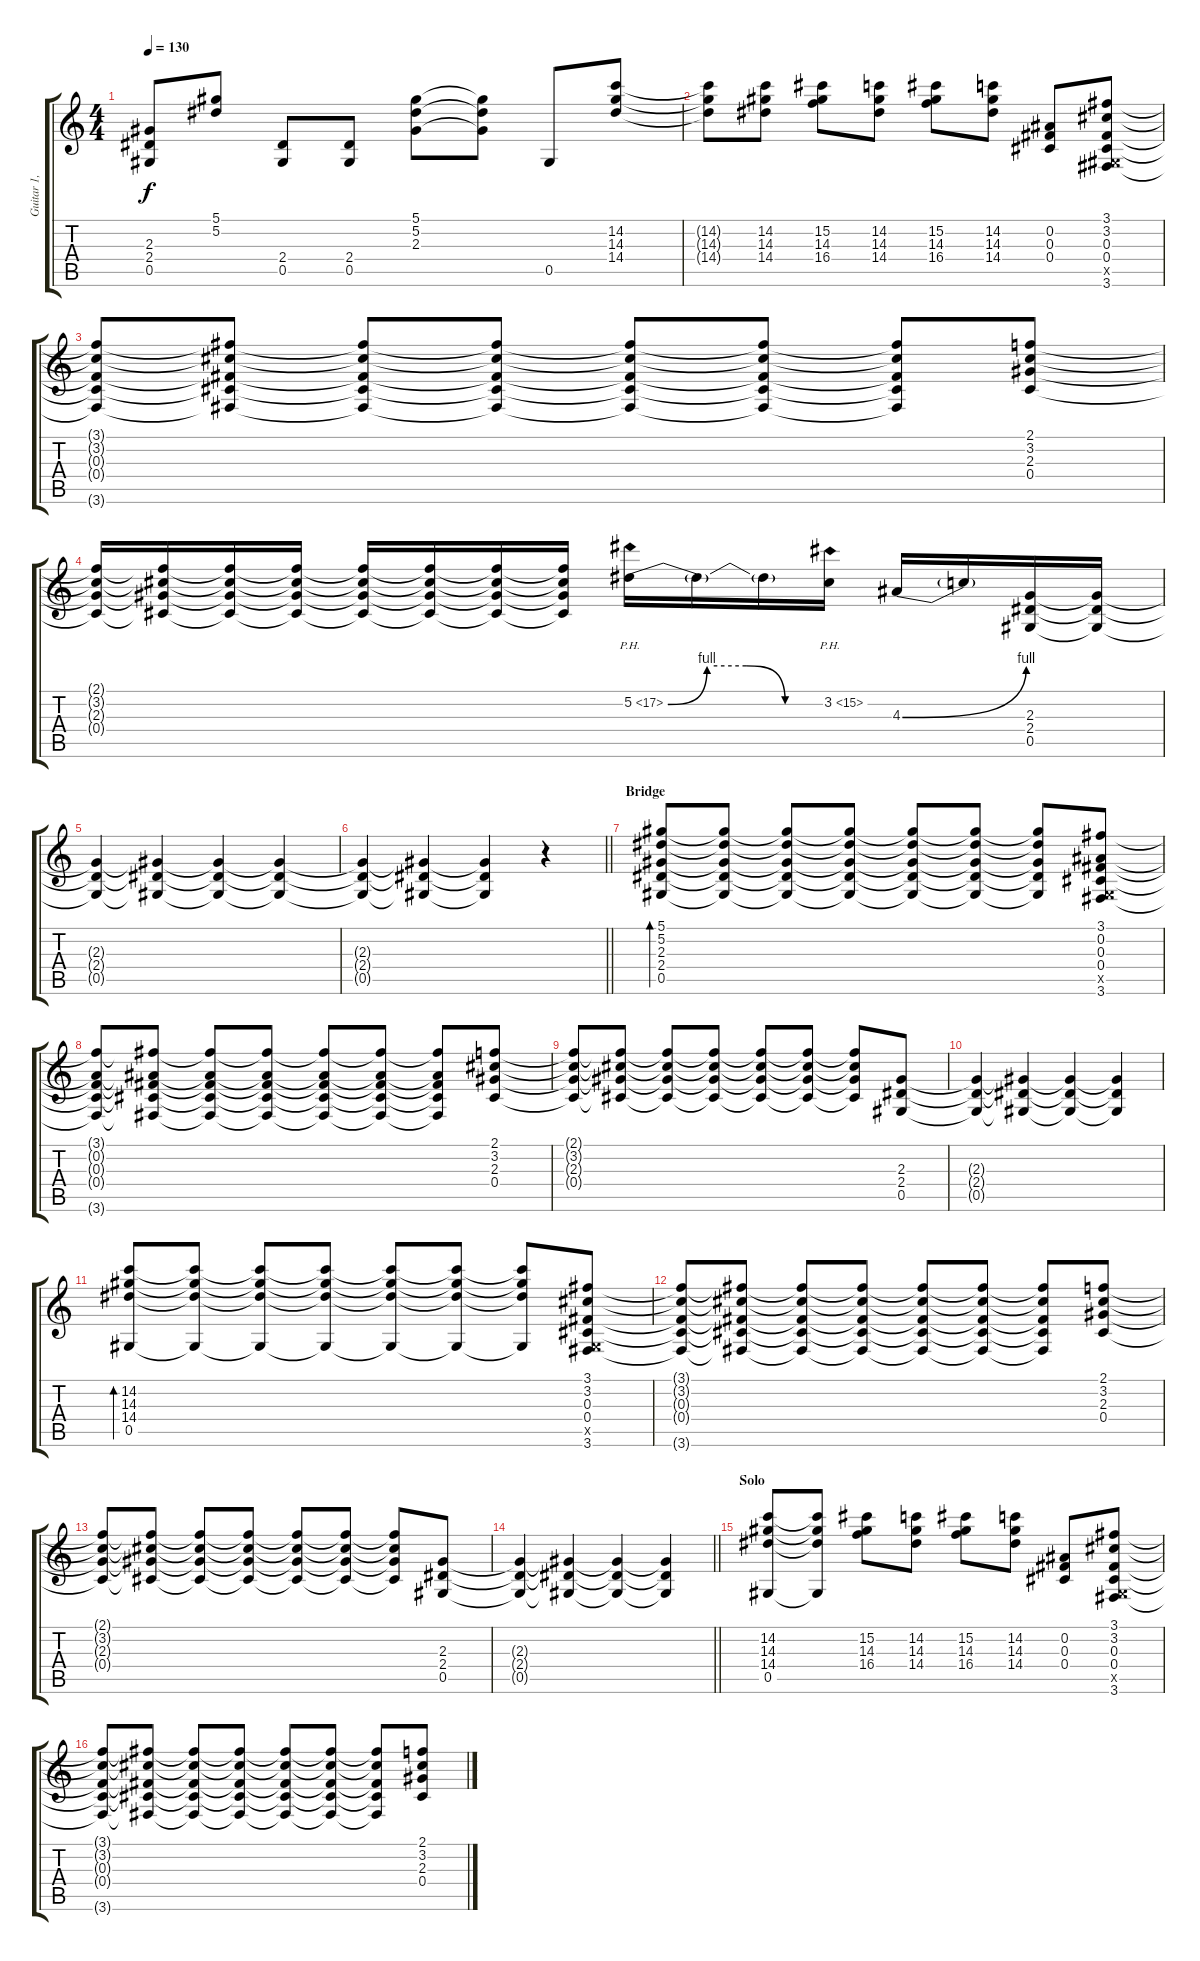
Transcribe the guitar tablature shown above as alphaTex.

\track ("Guitar 1, Rhythm" "Guitar 1, ") {instrument distortionguitar}
\staff {score tabs}
\tuning (Eb4 Bb3 Gb3 Db3 Ab2 Eb2) {hide}
\ts (4 4)
\tempo 130
\clef g2
\ks c
(2.3{t} 2.4{t} 0.5{t}).8{dy f} (5.1 5.2).8 (2.4 0.5).8 (2.4 0.5).8 (5.1 5.2 2.3).8 (5.1{t} 5.2{t} 2.3{t}).8 0.5.8 (14.2 14.3 14.4).8 |
(14.2{t} 14.3{t} 14.4{t}).8 (14.2 14.3 14.4).8 (15.2 14.3 16.4).8 (14.2 14.3 14.4).8 (15.2 14.3 16.4).8 (14.2 14.3 14.4).8 (0.2 0.3 0.4).8 (3.1 3.2 0.3 0.4 0.5{x} 3.6).8 |
(3.1{t} 3.2{t} 0.3{t} 0.4{t} 3.6{t}).8 (3.1{t} 3.2{t} 0.3{t} 0.4{t} 3.6{t}).8 (3.1{t} 3.2{t} 0.3{t} 0.4{t} 3.6{t}).8 (3.1{t} 3.2{t} 0.3{t} 0.4{t} 3.6{t}).8 (3.1{t} 3.2{t} 0.3{t} 0.4{t} 3.6{t}).8 (3.1{t} 3.2{t} 0.3{t} 0.4{t} 3.6{t}).8 (3.1{t} 3.2{t} 0.3{t} 0.4{t} 3.6{t}).8 (2.1 3.2 2.3 0.4).8 |
(2.1{t} 3.2{t} 2.3{t} 0.4{t}).16 (2.1{t} 3.2{t} 2.3{t} 0.4{t}).16 (2.1{t} 3.2{t} 2.3{t} 0.4{t}).16 (2.1{t} 3.2{t} 2.3{t} 0.4{t}).16 (2.1{t} 3.2{t} 2.3{t} 0.4{t}).16 (2.1{t} 3.2{t} 2.3{t} 0.4{t}).16 (2.1{t} 3.2{t} 2.3{t} 0.4{t}).16 (2.1{t} 3.2{t} 2.3{t} 0.4{t}).16 5.2{be (custom 0 0 15 4 30 4 45 0 60 0) ph 12}.16 5.2{t}.16 5.2{t}.16 3.2{ph 12}.16 4.3{be (bend 0 0 60 4)}.16 4.3{t}.16 (2.3 2.4 0.5).16 (2.3{t} 2.4{t} 0.5{t}).16 |
(2.3{t} 2.4{t} 0.5{t}).4 (2.3{t} 2.4{t} 0.5{t}).4 (2.3{t} 2.4{t} 0.5{t}).4 (2.3{t} 2.4{t} 0.5{t}).4 |
\barLineRight lightlight
(2.3{t} 2.4{t} 0.5{t}).4 (2.3{t} 2.4{t} 0.5{t}).4 (2.3{t} 2.4{t} 0.5{t}).4 r.4 |
\section ("" "Bridge")
(5.1 5.2 2.3 2.4 0.5).8{bd 60} (5.1{t} 5.2{t} 2.3{t} 2.4{t} 0.5{t}).8 (5.1{t} 5.2{t} 2.3{t} 2.4{t} 0.5{t}).8 (5.1{t} 5.2{t} 2.3{t} 2.4{t} 0.5{t}).8 (5.1{t} 5.2{t} 2.3{t} 2.4{t} 0.5{t}).8 (5.1{t} 5.2{t} 2.3{t} 2.4{t} 0.5{t}).8 (5.1{t} 5.2{t} 2.3{t} 2.4{t} 0.5{t}).8 (3.1 0.2 0.3 0.4 0.5{x} 3.6).8 |
(3.1{t} 0.2{t} 0.3{t} 0.4{t} 3.6{t}).8 (3.1{t} 0.2{t} 0.3{t} 0.4{t} 3.6{t}).8 (3.1{t} 0.2{t} 0.3{t} 0.4{t} 3.6{t}).8 (3.1{t} 0.2{t} 0.3{t} 0.4{t} 3.6{t}).8 (3.1{t} 0.2{t} 0.3{t} 0.4{t} 3.6{t}).8 (3.1{t} 0.2{t} 0.3{t} 0.4{t} 3.6{t}).8 (3.1{t} 0.2{t} 0.3{t} 0.4{t} 3.6{t}).8 (2.1 3.2 2.3 0.4).8 |
(2.1{t} 3.2{t} 2.3{t} 0.4{t}).8 (2.1{t} 3.2{t} 2.3{t} 0.4{t}).8 (2.1{t} 3.2{t} 2.3{t} 0.4{t}).8 (2.1{t} 3.2{t} 2.3{t} 0.4{t}).8 (2.1{t} 3.2{t} 2.3{t} 0.4{t}).8 (2.1{t} 3.2{t} 2.3{t} 0.4{t}).8 (2.1{t} 3.2{t} 2.3{t} 0.4{t}).8 (2.3 2.4 0.5).8 |
(2.3{t} 2.4{t} 0.5{t}).4 (2.3{t} 2.4{t} 0.5{t}).4 (2.3{t} 2.4{t} 0.5{t}).4 (2.3{t} 2.4{t} 0.5{t}).4 |
(14.2 14.3 14.4 0.5).8{bd 480} (14.2{t} 14.3{t} 14.4{t} 0.5{t}).8 (14.2{t} 14.3{t} 14.4{t} 0.5{t}).8 (14.2{t} 14.3{t} 14.4{t} 0.5{t}).8 (14.2{t} 14.3{t} 14.4{t} 0.5{t}).8 (14.2{t} 14.3{t} 14.4{t} 0.5{t}).8 (14.2{t} 14.3{t} 14.4{t} 0.5{t}).8 (3.1 3.2 0.3 0.4 0.5{x} 3.6).8 |
(3.1{t} 3.2{t} 0.3{t} 0.4{t} 3.6{t}).8 (3.1{t} 3.2{t} 0.3{t} 0.4{t} 3.6{t}).8 (3.1{t} 3.2{t} 0.3{t} 0.4{t} 3.6{t}).8 (3.1{t} 3.2{t} 0.3{t} 0.4{t} 3.6{t}).8 (3.1{t} 3.2{t} 0.3{t} 0.4{t} 3.6{t}).8 (3.1{t} 3.2{t} 0.3{t} 0.4{t} 3.6{t}).8 (3.1{t} 3.2{t} 0.3{t} 0.4{t} 3.6{t}).8 (2.1 3.2 2.3 0.4).8 |
(2.1{t} 3.2{t} 2.3{t} 0.4{t}).8 (2.1{t} 3.2{t} 2.3{t} 0.4{t}).8 (2.1{t} 3.2{t} 2.3{t} 0.4{t}).8 (2.1{t} 3.2{t} 2.3{t} 0.4{t}).8 (2.1{t} 3.2{t} 2.3{t} 0.4{t}).8 (2.1{t} 3.2{t} 2.3{t} 0.4{t}).8 (2.1{t} 3.2{t} 2.3{t} 0.4{t}).8 (2.3 2.4 0.5).8 |
\barLineRight lightlight
(2.3{t} 2.4{t} 0.5{t}).4 (2.3{t} 2.4{t} 0.5{t}).4 (2.3{t} 2.4{t} 0.5{t}).4 (2.3{t} 2.4{t} 0.5{t}).4 |
\section ("" "Solo")
(14.2 14.3 14.4 0.5).8 (14.2{t} 14.3{t} 14.4{t} 0.5{t}).8 (15.2 14.3 16.4).8 (14.2 14.3 14.4).8 (15.2 14.3 16.4).8 (14.2 14.3 14.4).8 (0.2 0.3 0.4).8 (3.1 3.2 0.3 0.4 0.5{x} 3.6).8 |
(3.1{t} 3.2{t} 0.3{t} 0.4{t} 3.6{t}).8 (3.1{t} 3.2{t} 0.3{t} 0.4{t} 3.6{t}).8 (3.1{t} 3.2{t} 0.3{t} 0.4{t} 3.6{t}).8 (3.1{t} 3.2{t} 0.3{t} 0.4{t} 3.6{t}).8 (3.1{t} 3.2{t} 0.3{t} 0.4{t} 3.6{t}).8 (3.1{t} 3.2{t} 0.3{t} 0.4{t} 3.6{t}).8 (3.1{t} 3.2{t} 0.3{t} 0.4{t} 3.6{t}).8 (2.1 3.2 2.3 0.4).8
